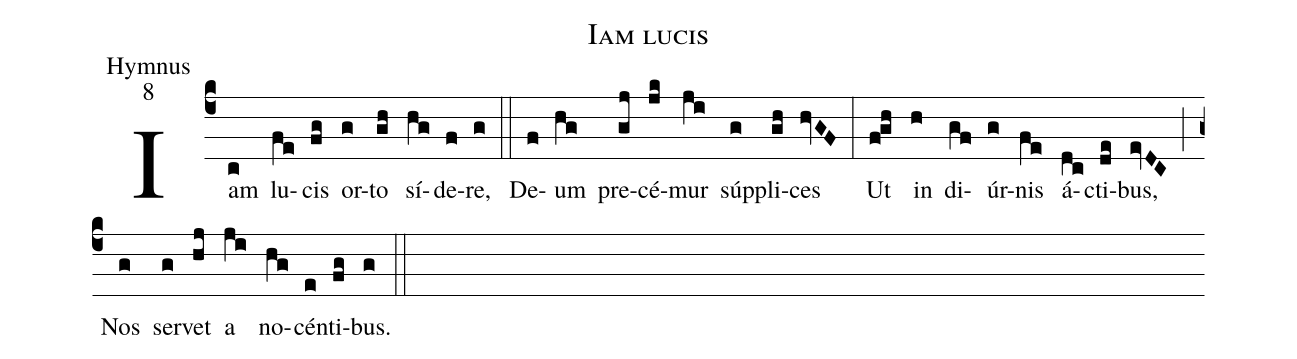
name:Iam lucis;
office-part:Hymnus;
mode:8;
%%
(c4) Iam(c) lu(fe)cis(fg) or(g)to(gh) sí(hg)de(f)re,(g) (::)
De(f)um(hg) pre(gj)cé(jk)mur(ji) súp(g)pli(gh)ces(hvGF) (:)
Ut(f!gh) in(h) di(gf)úr(g)nis(fe) á(dc)cti(de)bus,(evDC) (;) Nos(g) ser(g)vet(hj) a(ji) no(hg)cén(e)ti(fg)bus.(g) (::)
